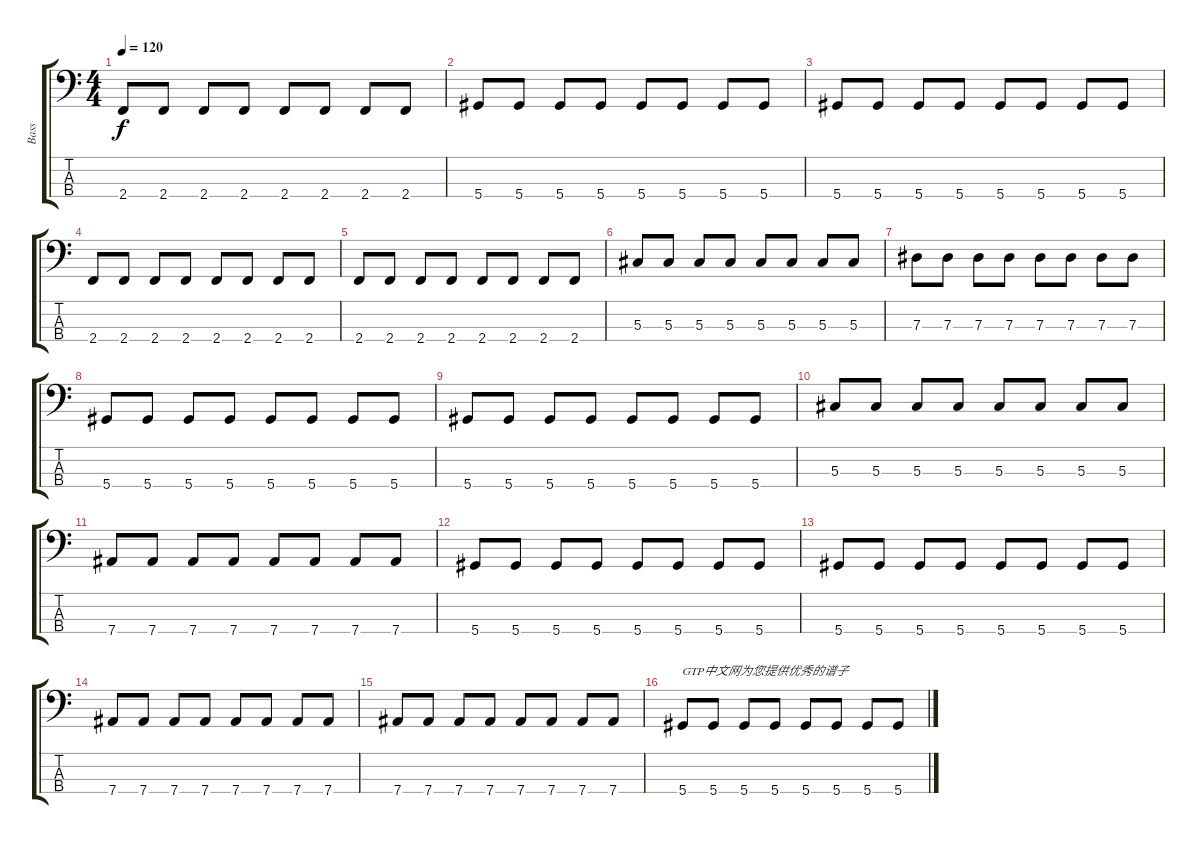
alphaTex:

\track ("Bass" "Bass") {instrument electricbassfinger}
\staff {score tabs}
\tuning (Gb2 Db2 Ab1 Eb1) {hide}
\ts (4 4)
\tempo 120
\clef f4
\ks c
2.4.8{dy f} 2.4.8 2.4.8 2.4.8 2.4.8 2.4.8 2.4.8 2.4.8 |
5.4.8 5.4.8 5.4.8 5.4.8 5.4.8 5.4.8 5.4.8 5.4.8 |
5.4.8 5.4.8 5.4.8 5.4.8 5.4.8 5.4.8 5.4.8 5.4.8 |
2.4.8 2.4.8 2.4.8 2.4.8 2.4.8 2.4.8 2.4.8 2.4.8 |
2.4.8 2.4.8 2.4.8 2.4.8 2.4.8 2.4.8 2.4.8 2.4.8 |
5.3.8 5.3.8 5.3.8 5.3.8 5.3.8 5.3.8 5.3.8 5.3.8 |
7.3.8 7.3.8 7.3.8 7.3.8 7.3.8 7.3.8 7.3.8 7.3.8 |
5.4.8 5.4.8 5.4.8 5.4.8 5.4.8 5.4.8 5.4.8 5.4.8 |
5.4.8 5.4.8 5.4.8 5.4.8 5.4.8 5.4.8 5.4.8 5.4.8 |
5.3.8 5.3.8 5.3.8 5.3.8 5.3.8 5.3.8 5.3.8 5.3.8 |
7.4.8 7.4.8 7.4.8 7.4.8 7.4.8 7.4.8 7.4.8 7.4.8 |
5.4.8 5.4.8 5.4.8 5.4.8 5.4.8 5.4.8 5.4.8 5.4.8 |
5.4.8 5.4.8 5.4.8 5.4.8 5.4.8 5.4.8 5.4.8 5.4.8 |
7.4.8 7.4.8 7.4.8 7.4.8 7.4.8 7.4.8 7.4.8 7.4.8 |
7.4.8 7.4.8 7.4.8 7.4.8 7.4.8 7.4.8 7.4.8 7.4.8 |
5.4.8{txt "GTP中文网为您提供优秀的谱子"} 5.4.8 5.4.8 5.4.8 5.4.8 5.4.8 5.4.8 5.4.8
